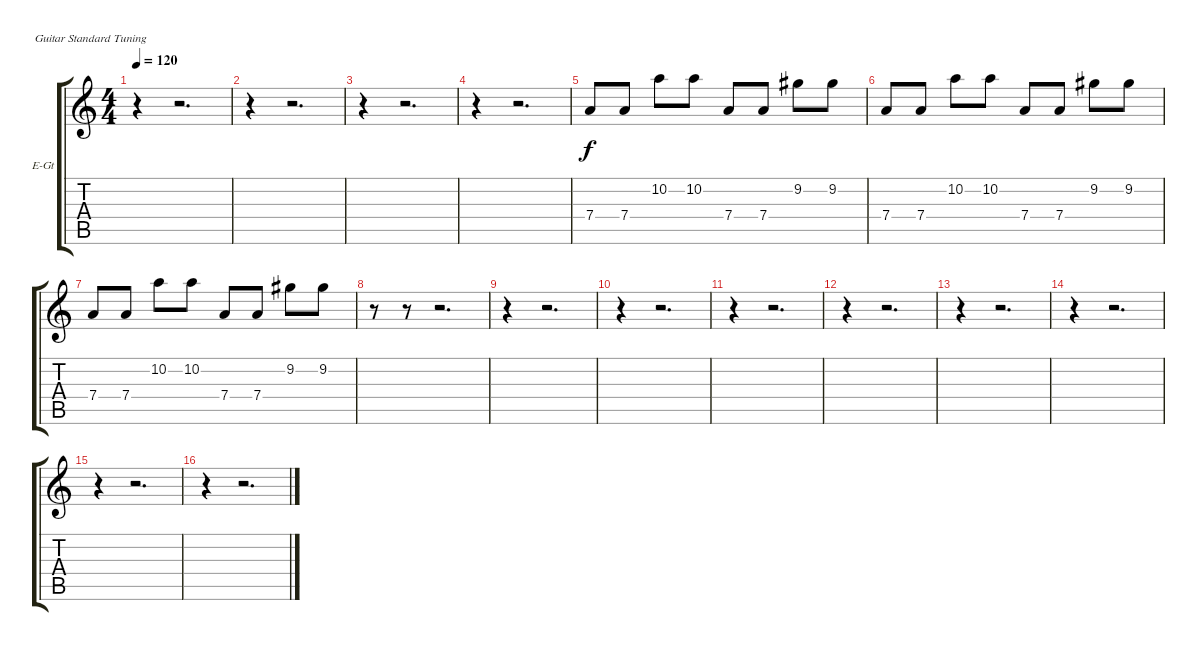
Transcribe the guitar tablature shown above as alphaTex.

\bracketExtendMode groupsimilarinstruments
\firstSystemTrackNameOrientation horizontal
\otherSystemsTrackNameOrientation horizontal
\track ("Electric Guitar2" "E-Gt") {instrument electricguitarclean}
\staff {score tabs}
\tuning (E4 B3 G3 D3 A2 E2)
\ts (4 4)
\tempo 120
\clef g2
\ks c
r.4{dy f} r.2{d} |
r.4 r.2{d} |
r.4 r.2{d} |
r.4 r.2{d} |
7.4.8 7.4.8 10.2.8 10.2.8 7.4.8 7.4.8 9.2.8 9.2.8 |
7.4.8 7.4.8 10.2.8 10.2.8 7.4.8 7.4.8 9.2.8 9.2.8 |
7.4.8 7.4.8 10.2.8 10.2.8 7.4.8 7.4.8 9.2.8 9.2.8 |
r.8 r.8 r.2{d} |
r.4 r.2{d} |
r.4 r.2{d} |
r.4 r.2{d} |
r.4 r.2{d} |
r.4 r.2{d} |
r.4 r.2{d} |
r.4 r.2{d} |
r.4 r.2{d}
